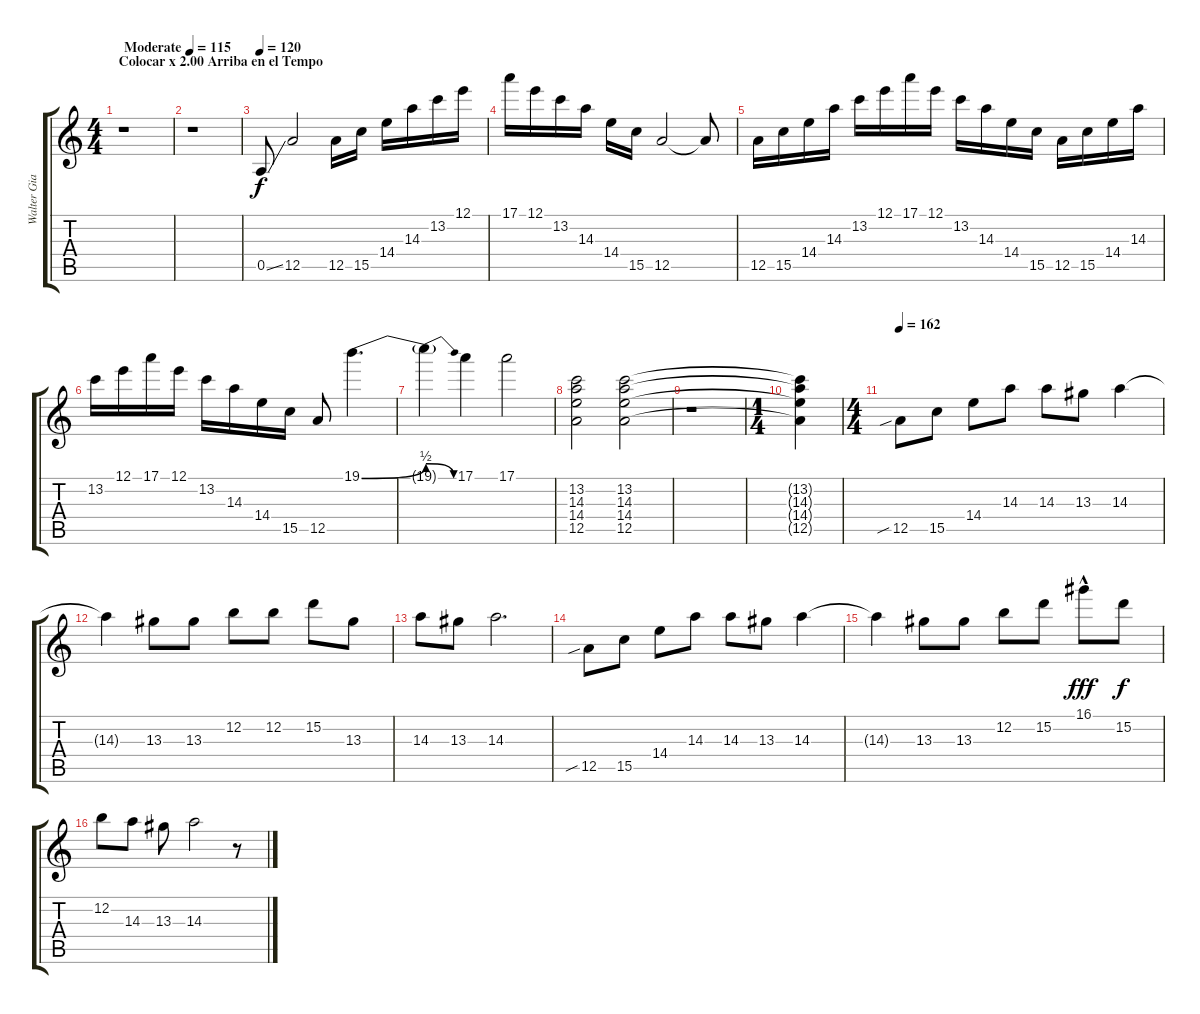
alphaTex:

\track ("Walter Giardino" "Walter Gia") {instrument distortionguitar}
\staff {score tabs}
\tuning (E4 B3 G3 D3 A2 E2) {hide}
\ts (4 4)
\section ("" "Colocar x 2.00 Arriba en el Tempo")
\tempo (115 "Moderate")
\tempo 60
\tempo (115 "Moderate")
\clef g2
\ks c
r.1{dy f instrument distortionguitar} |
r.1 |
\tempo 120
0.5{ss}.8 12.5.2 12.5.16 15.5.16 14.4.16 14.3.16 13.2.16 12.1.16 |
17.1.16 12.1.16 13.2.16 14.3.16 14.4.16 15.5.16 12.5.2 12.5{t}.8 |
12.5.16 15.5.16 14.4.16 14.3.16 13.2.16 12.1.16 17.1.16 12.1.16 13.2.16 14.3.16 14.4.16 15.5.16 12.5.16 15.5.16 14.4.16 14.3.16 |
13.2.16 12.1.16 17.1.16 12.1.16 13.2.16 14.3.16 14.4.16 15.5.16 12.5.8 19.1{be (bend 0 0 60 2)}.4{d} |
19.1{be (release 0 2 60 0) t}.4 17.1.4 17.1.2 |
(13.2 14.3 14.4 12.5).2 (13.2 14.3 14.4 12.5).2 |
r.1 |
\ts (1 4)
(13.2{t} 14.3{t} 14.4{t} 12.5{t}).4 |
\ts (4 4)
\tempo 162
12.5{sib}.8 15.5.8 14.4.8 14.3.8 14.3.8 13.3.8 14.3.4 |
14.3{t}.4 13.3.8 13.3.8 12.2.8 12.2.8 15.2.8 13.3.8 |
14.3.8 13.3.8 14.3.2{d} |
12.5{sib}.8 15.5.8 14.4.8 14.3.8 14.3.8 13.3.8 14.3.4 |
14.3{t}.4 13.3.8 13.3.8 12.2.8 15.2.8 16.1{hac}.8{dy fff} 15.2.8{dy f} |
12.2.8 14.3.8 13.3.8 14.3.2 r.8
